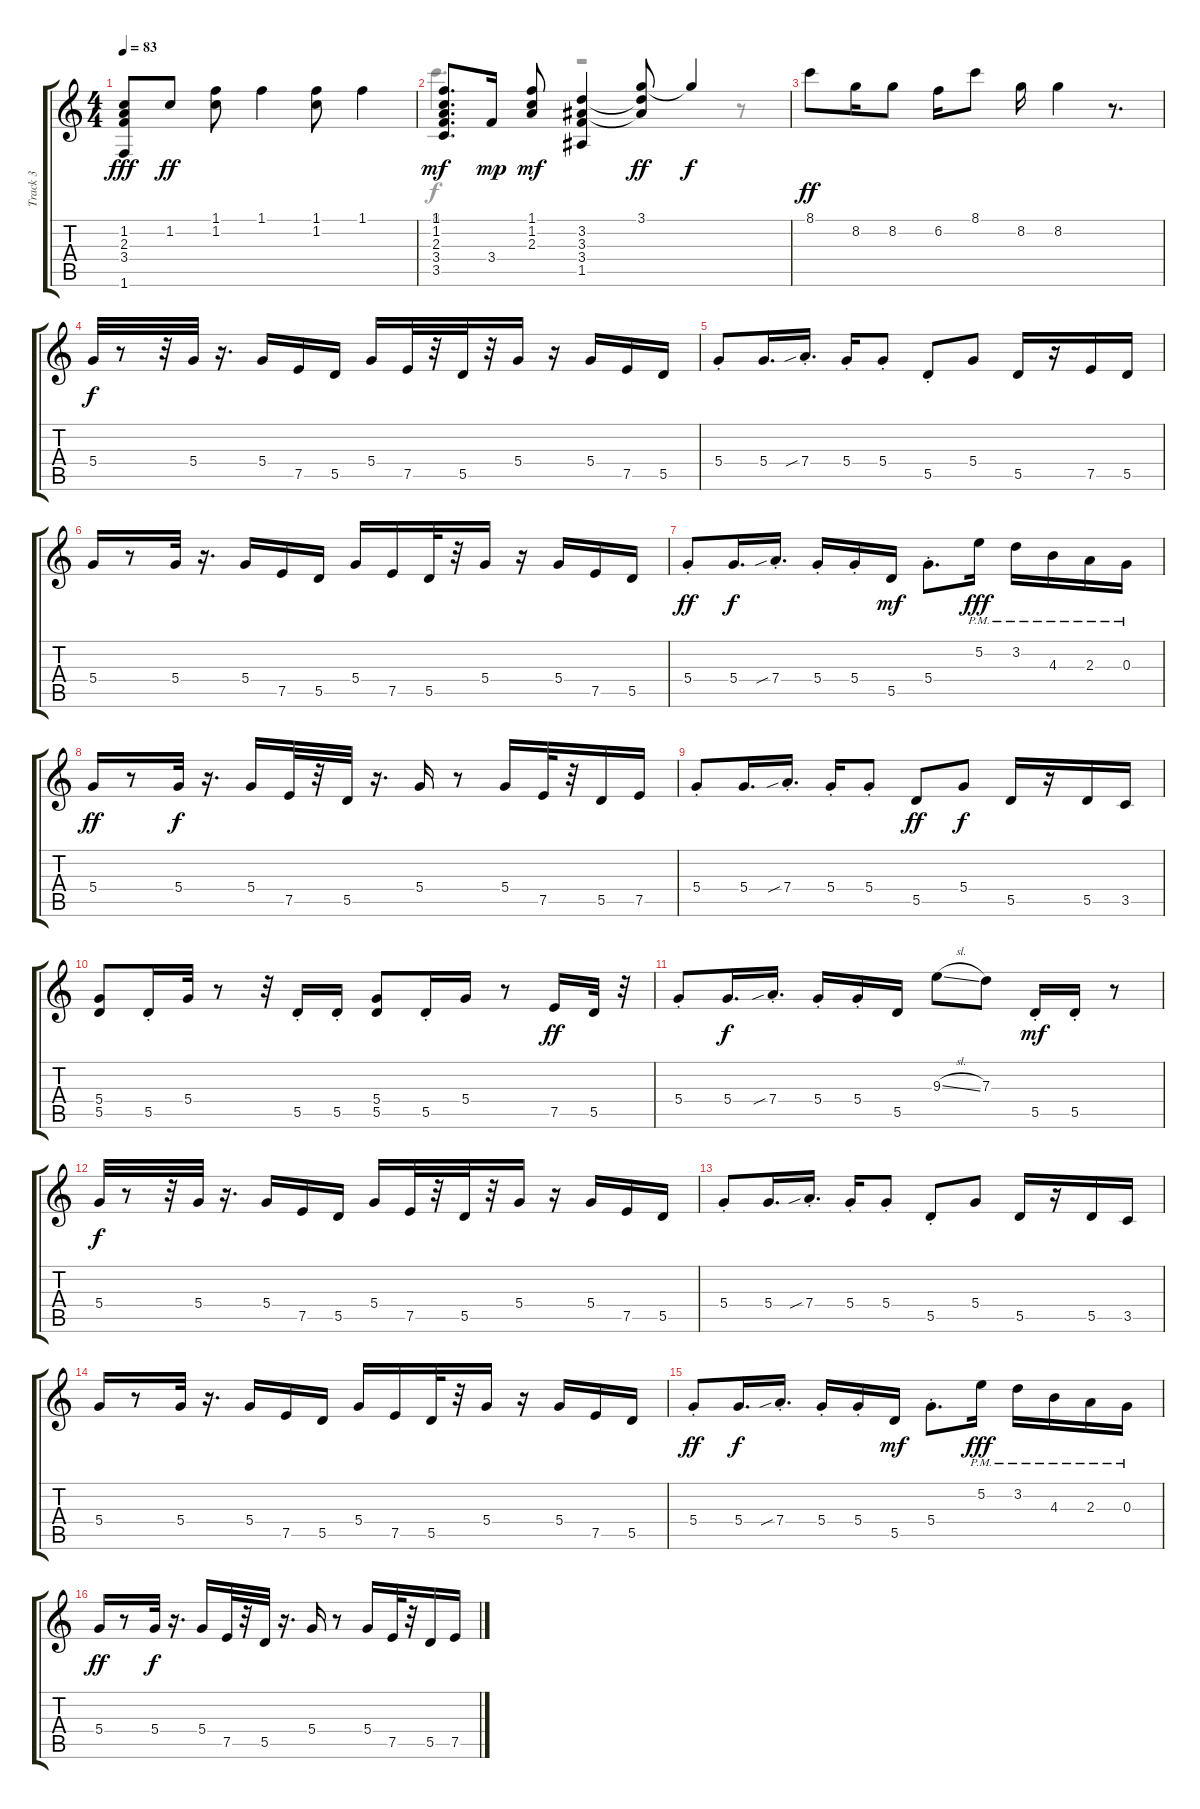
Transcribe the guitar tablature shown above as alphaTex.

\track ("Track 3" "Track 3") {instrument electricguitarclean}
\staff {score tabs}
\tuning (E4 B3 G3 D3 A2 E2) {hide}
\voice
\ts (4 4)
\tempo 83
\clef g2
\ks c
(1.2 2.3 3.4 1.6).8{dy fff balance 4} 1.2.8{dy ff} (1.1 1.2).8 1.1.4 (1.1 1.2).8 1.1.4 |
(1.1 1.2 2.3 3.4 3.5).8{d dy mf} 3.4.16{dy mp} (1.1 1.2 2.3).8{dy mf} (3.2 3.3 3.4 1.5).4 (3.1 3.2{t} 3.3{t}).8{dy ff} 3.1{t}.4{dy f} |
8.1.8{dy ff} 8.2.16 8.2.8 6.2.16 8.1.8 8.2.16 8.2.4 r.8{d} |
5.4.32{dy f} r.8 r.32 5.4.32 r.16{d} 5.4.16 7.5.16 5.5.16 5.4.16 7.5.32 r.32 5.5.32 r.32 5.4.16 r.16 5.4.16 7.5.16 5.5.16 |
5.4{st}.8 5.4.16{d} 7.4{sib st}.16{d} 5.4{st}.16 5.4{st}.8 5.5{st}.8 5.4.8 5.5.16 r.16 7.5.16 5.5.16 |
5.4.16 r.8 5.4.32 r.16{d} 5.4.16 7.5.16 5.5.16 5.4.16 7.5.16 5.5.32 r.32 5.4.16 r.16 5.4.16 7.5.16 5.5.16 |
5.4{st}.8{dy ff} 5.4.16{d dy f} 7.4{sib st}.16{d} 5.4{st}.16 5.4{st}.16 5.5.16{dy mf} 5.4{st}.8{d} 5.2{pm}.16{dy fff} 3.2{pm}.16 4.3{pm}.16 2.3{pm}.16 0.3{pm}.16 |
5.4.16{dy ff} r.8 5.4.32{dy f} r.16{d} 5.4.16 7.5.32 r.32 5.5.32 r.16{d} 5.4.16 r.8 5.4.16 7.5.32 r.32 5.5.16 7.5.16 |
5.4{st}.8 5.4.16{d} 7.4{sib st}.16{d} 5.4{st}.16 5.4{st}.8 5.5.8{dy ff} 5.4.8{dy f} 5.5.16 r.16 5.5.16 3.5.16 |
(5.4 5.5).8 5.5{st}.16 5.4.32 r.8 r.32 5.5{st}.16 5.5{st}.16 (5.4 5.5).8 5.5{st}.16 5.4.16 r.8 7.5.16{dy ff} 5.5.32 r.32 |
5.4{st}.8 5.4.16{d dy f} 7.4{sib st}.16{d} 5.4{st}.16 5.4{st}.16 5.5.16 9.3{sl}.8 7.3.8 5.5{st}.16{dy mf} 5.5{st}.16 r.8 |
5.4.32{dy f} r.8 r.32 5.4.32 r.16{d} 5.4.16 7.5.16 5.5.16 5.4.16 7.5.32 r.32 5.5.32 r.32 5.4.16 r.16 5.4.16 7.5.16 5.5.16 |
5.4{st}.8 5.4.16{d} 7.4{sib st}.16{d} 5.4{st}.16 5.4{st}.8 5.5{st}.8 5.4.8 5.5.16 r.16 5.5.16 3.5.16 |
5.4.16 r.8 5.4.32 r.16{d} 5.4.16 7.5.16 5.5.16 5.4.16 7.5.16 5.5.32 r.32 5.4.16 r.16 5.4.16 7.5.16 5.5.16 |
5.4{st}.8{dy ff} 5.4.16{d dy f} 7.4{sib st}.16{d} 5.4{st}.16 5.4{st}.16 5.5.16{dy mf} 5.4{st}.8{d} 5.2{pm}.16{dy fff} 3.2{pm}.16 4.3{pm}.16 2.3{pm}.16 0.3{pm}.16 |
5.4.16{dy ff} r.8 5.4.32{dy f} r.16{d} 5.4.16 7.5.32 r.32 5.5.32 r.16{d} 5.4.16 r.8 5.4.16 7.5.32 r.32 5.5.16 7.5.16
\voice
\clef g2
\ottava regular
\simile none
\ks c
|
8.1.4{d} r.2 r.8 |
|
|
|
|
|
|
|
|
|
|
|
|
|
